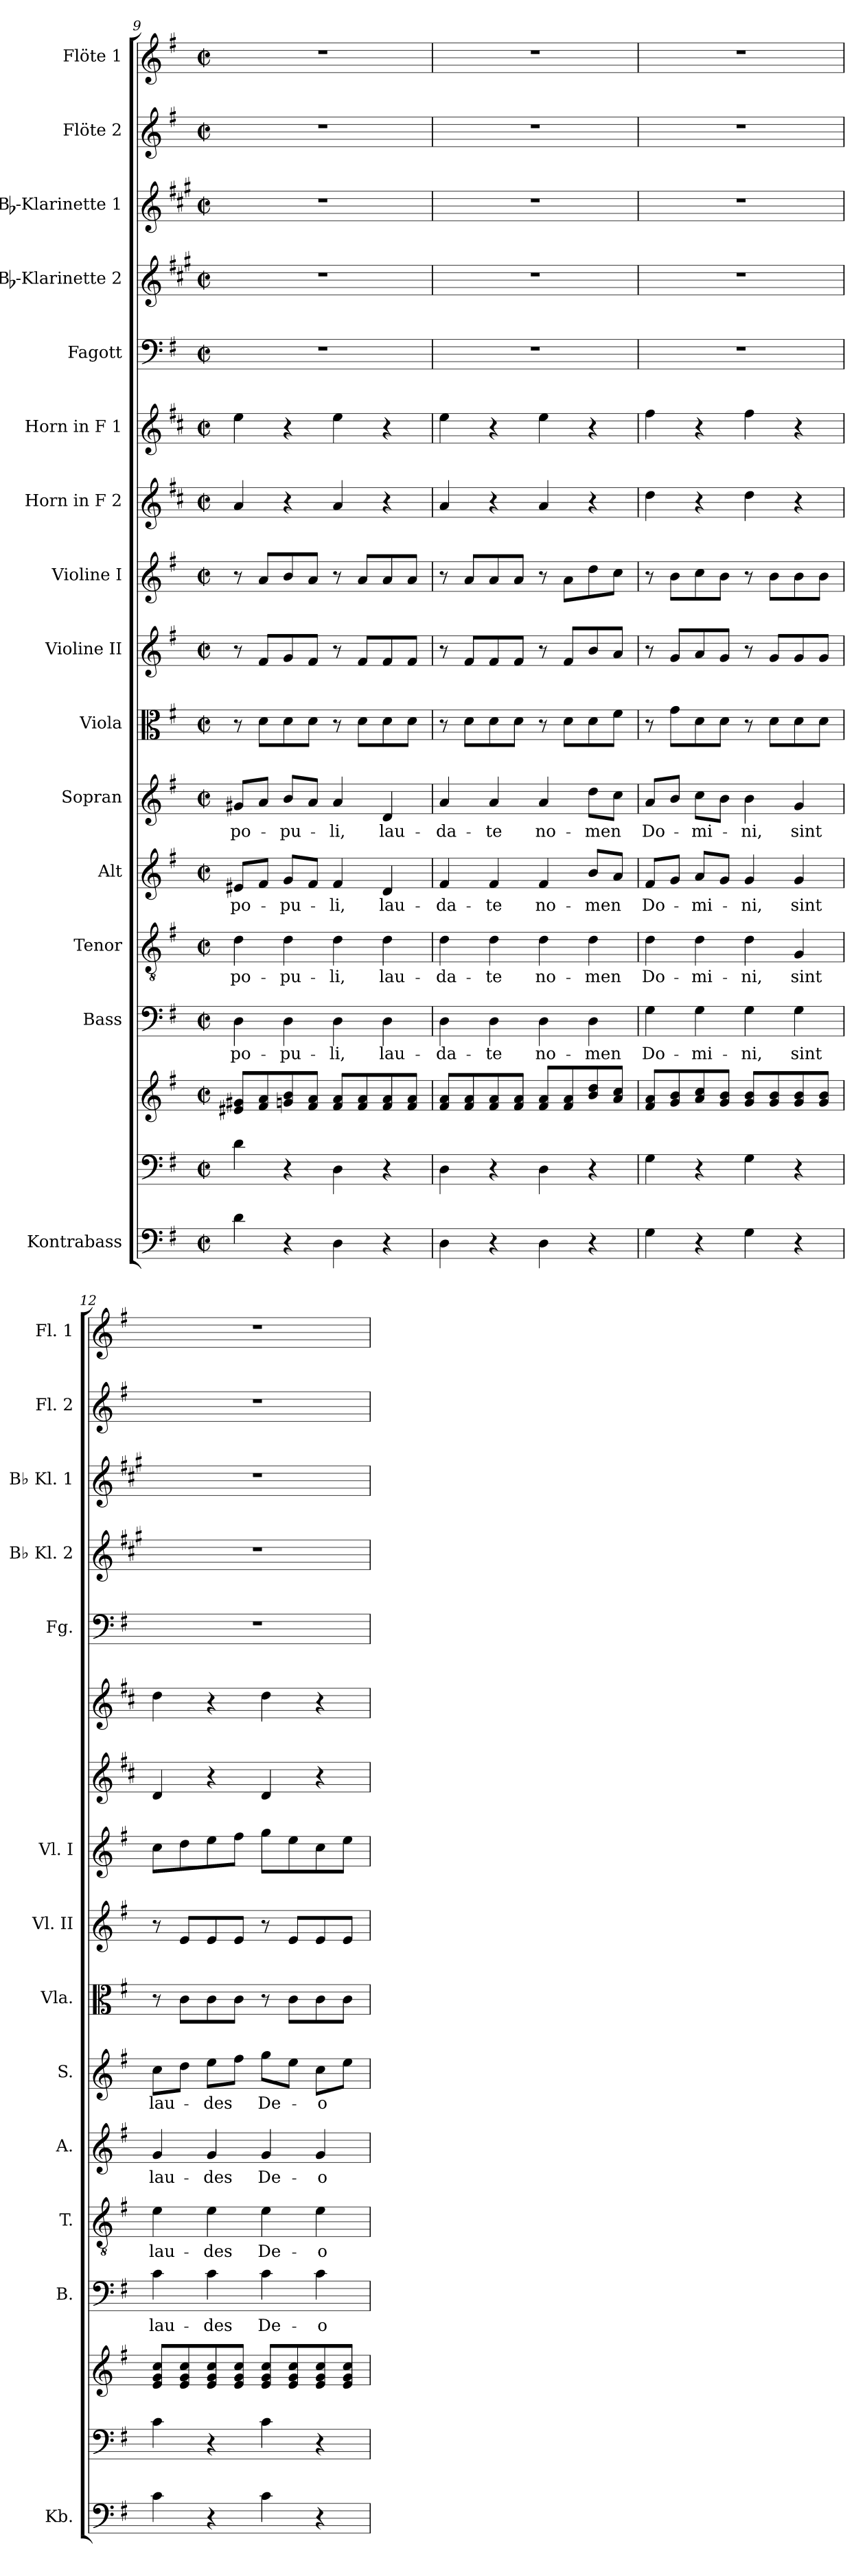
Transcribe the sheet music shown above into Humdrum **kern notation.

**kern	**kern	**kern	**kern	**text	**kern	**text	**kern	**text	**kern	**text	**kern	**kern	**kern	**kern	**kern	**kern	**kern	**kern	**kern	**kern
*part16	*part15	*part15	*part14	*part14	*part13	*part13	*part12	*part12	*part11	*part11	*part10	*part9	*part8	*part7	*part6	*part5	*part4	*part3	*part2	*part1
*staff17	*staff16	*staff15	*staff14	*staff14	*staff13	*staff13	*staff12	*staff12	*staff11	*staff11	*staff10	*staff9	*staff8	*staff7	*staff6	*staff5	*staff4	*staff3	*staff2	*staff1
*I"Kontrabass	*	*	*I"Bass	*	*I"Tenor	*	*I"Alt	*	*I"Sopran	*	*I"Viola	*I"Violine II	*I"Violine I	*I"Horn in F 2	*I"Horn in F 1	*I"Fagott	*I"Bb-Klarinette 2	*I"Bb-Klarinette 1	*I"Flöte 2	*I"Flöte 1
*I'Kb.	*	*	*I'B.	*	*I'T.	*	*I'A.	*	*I'S.	*	*I'Vla.	*I'Vl. II	*I'Vl. I	*	*	*I'Fg.	*I'Bb Kl. 2	*I'Bb Kl. 1	*I'Fl. 2	*I'Fl. 1
*clefF4	*clefF4	*clefG2	*clefF4	*	*clefGv2	*	*clefG2	*	*clefG2	*	*clefC3	*clefG2	*clefG2	*clefG2	*clefG2	*clefF4	*clefG2	*clefG2	*clefG2	*clefG2
*ITrd7c12	*	*	*	*	*	*	*	*	*	*	*	*	*	*ITrd4c7	*ITrd4c7	*	*ITrd1c2	*ITrd1c2	*	*
*k[f#]	*k[f#]	*k[f#]	*k[f#]	*	*k[f#]	*	*k[f#]	*	*k[f#]	*	*k[f#]	*k[f#]	*k[f#]	*k[f#]	*k[f#]	*k[f#]	*k[f#]	*k[f#]	*k[f#]	*k[f#]
*G:	*G:	*G:	*G:	*	*G:	*	*G:	*	*G:	*	*G:	*G:	*G:	*G:	*G:	*G:	*G:	*G:	*G:	*G:
*M2/2	*M2/2	*M2/2	*M2/2	*	*M2/2	*	*M2/2	*	*M2/2	*	*M2/2	*M2/2	*M2/2	*M2/2	*M2/2	*M2/2	*M2/2	*M2/2	*M2/2	*M2/2
*met(c|)	*met(c|)	*met(c|)	*met(c|)	*	*met(c|)	*	*met(c|)	*	*met(c|)	*	*met(c|)	*met(c|)	*met(c|)	*met(c|)	*met(c|)	*met(c|)	*met(c|)	*met(c|)	*met(c|)	*met(c|)
=9	=9	=9	=9	=9	=9	=9	=9	=9	=9	=9	=9	=9	=9	=9	=9	=9	=9	=9	=9	=9
!	!	!	!	!LO:LY:b	!	!LO:LY:b	!	!LO:LY:b	!	!LO:LY:b	!	!	!	!	!	!	!	!	!	!
4D\	4d\	8e#X/ 8g#X/L	4D\	po-	4d\	po-	8e#X/L	po-	8g#X/L	po-	8r	8r	8r	4d/	4a\	1r	1r	1r	1r	1r
.	.	8f#/ 8a/	.	.	.	.	8f#/J	.	8a/J	.	8d\L	8f#/L	8a/L	.	.	.	.	.	.	.
!	!	!	!	!LO:LY:b	!	!LO:LY:b	!	!LO:LY:b	!	!LO:LY:b	!	!	!	!	!	!	!	!	!	!
4r	4r	8gn/ 8b/	4D\	-pu-	4d\	-pu-	8g/L	-pu-	8b/L	-pu-	8d\	8g/	8b/	4r	4r	.	.	.	.	.
.	.	8f#/ 8a/J	.	.	.	.	8f#/J	.	8a/J	.	8d\J	8f#/J	8a/J	.	.	.	.	.	.	.
!	!	!	!	!LO:LY:b	!	!LO:LY:b	!	!LO:LY:b	!	!LO:LY:b	!	!	!	!	!	!	!	!	!	!
4DD\	4D\	8f#/ 8a/L	4D\	-li,	4d\	-li,	4f#/	-li,	4a/	-li,	8r	8r	8r	4d/	4a\	.	.	.	.	.
.	.	8f#/ 8a/	.	.	.	.	.	.	.	.	8d\L	8f#/L	8a/L	.	.	.	.	.	.	.
!	!	!	!	!LO:LY:b	!	!LO:LY:b	!	!LO:LY:b	!	!LO:LY:b	!	!	!	!	!	!	!	!	!	!
4r	4r	8f#/ 8a/	4D\	lau-	4d\	lau-	4d/	lau-	4d/	lau-	8d\	8f#/	8a/	4r	4r	.	.	.	.	.
.	.	8f#/ 8a/J	.	.	.	.	.	.	.	.	8d\J	8f#/J	8a/J	.	.	.	.	.	.	.
=10	=10	=10	=10	=10	=10	=10	=10	=10	=10	=10	=10	=10	=10	=10	=10	=10	=10	=10	=10	=10
!	!	!	!	!LO:LY:b	!	!LO:LY:b	!	!LO:LY:b	!	!LO:LY:b	!	!	!	!	!	!	!	!	!	!
4DD\	4D\	8f#/ 8a/L	4D\	-da-	4d\	-da-	4f#/	-da-	4a/	-da-	8r	8r	8r	4d/	4a\	1r	1r	1r	1r	1r
.	.	8f#/ 8a/	.	.	.	.	.	.	.	.	8d\L	8f#/L	8a/L	.	.	.	.	.	.	.
!	!	!	!	!LO:LY:b	!	!LO:LY:b	!	!LO:LY:b	!	!LO:LY:b	!	!	!	!	!	!	!	!	!	!
4r	4r	8f#/ 8a/	4D\	-te	4d\	-te	4f#/	-te	4a/	-te	8d\	8f#/	8a/	4r	4r	.	.	.	.	.
.	.	8f#/ 8a/J	.	.	.	.	.	.	.	.	8d\J	8f#/J	8a/J	.	.	.	.	.	.	.
!	!	!	!	!LO:LY:b	!	!LO:LY:b	!	!LO:LY:b	!	!LO:LY:b	!	!	!	!	!	!	!	!	!	!
4DD\	4D\	8f#/ 8a/L	4D\	no-	4d\	no-	4f#/	no-	4a/	no-	8r	8r	8r	4d/	4a\	.	.	.	.	.
.	.	8f#/ 8a/	.	.	.	.	.	.	.	.	8d\L	8f#/L	8a\L	.	.	.	.	.	.	.
!	!	!	!	!LO:LY:b	!	!LO:LY:b	!	!LO:LY:b	!	!LO:LY:b	!	!	!	!	!	!	!	!	!	!
4r	4r	8b/ 8dd/	4D\	-men	4d\	-men	8b/L	-men	8dd\L	-men	8d\	8b/	8dd\	4r	4r	.	.	.	.	.
.	.	8a/ 8cc/J	.	.	.	.	8a/J	.	8cc\J	.	8f#\J	8a/J	8cc\J	.	.	.	.	.	.	.
=11	=11	=11	=11	=11	=11	=11	=11	=11	=11	=11	=11	=11	=11	=11	=11	=11	=11	=11	=11	=11
!	!	!	!	!LO:LY:b	!	!LO:LY:b	!	!LO:LY:b	!	!LO:LY:b	!	!	!	!	!	!	!	!	!	!
4GG\	4G\	8f#/ 8a/L	4G\	Do-	4d\	Do-	8f#/L	Do-	8a/L	Do-	8r	8r	8r	4g\	4b\	1r	1r	1r	1r	1r
.	.	8g/ 8b/	.	.	.	.	8g/J	.	8b/J	.	8g\L	8g/L	8b\L	.	.	.	.	.	.	.
!	!	!	!	!LO:LY:b	!	!LO:LY:b	!	!LO:LY:b	!	!LO:LY:b	!	!	!	!	!	!	!	!	!	!
4r	4r	8a/ 8cc/	4G\	-mi-	4d\	-mi-	8a/L	-mi-	8cc\L	-mi-	8d\	8a/	8cc\	4r	4r	.	.	.	.	.
.	.	8g/ 8b/J	.	.	.	.	8g/J	.	8b\J	.	8d\J	8g/J	8b\J	.	.	.	.	.	.	.
!	!	!	!	!LO:LY:b	!	!LO:LY:b	!	!LO:LY:b	!	!LO:LY:b	!	!	!	!	!	!	!	!	!	!
4GG\	4G\	8g/ 8b/L	4G\	-ni,	4d\	-ni,	4g/	-ni,	4b\	-ni,	8r	8r	8r	4g\	4b\	.	.	.	.	.
.	.	8g/ 8b/	.	.	.	.	.	.	.	.	8d\L	8g/L	8b\L	.	.	.	.	.	.	.
!	!	!	!	!LO:LY:b	!	!LO:LY:b	!	!LO:LY:b	!	!LO:LY:b	!	!	!	!	!	!	!	!	!	!
4r	4r	8g/ 8b/	4G\	sint	4G/	sint	4g/	sint	4g/	sint	8d\	8g/	8b\	4r	4r	.	.	.	.	.
.	.	8g/ 8b/J	.	.	.	.	.	.	.	.	8d\J	8g/J	8b\J	.	.	.	.	.	.	.
=12	=12	=12	=12	=12	=12	=12	=12	=12	=12	=12	=12	=12	=12	=12	=12	=12	=12	=12	=12	=12
!	!	!	!	!LO:LY:b	!	!LO:LY:b	!	!LO:LY:b	!	!LO:LY:b	!	!	!	!	!	!	!	!	!	!
4C\	4c\	8e/ 8g/ 8cc/L	4c\	lau-	4e\	lau-	4g/	lau-	8cc\L	lau-	8r	8r	8cc\L	4G/	4g\	1r	1r	1r	1r	1r
.	.	8e/ 8g/ 8cc/	.	.	.	.	.	.	8dd\J	.	8c\L	8e/L	8dd\	.	.	.	.	.	.	.
!	!	!	!	!LO:LY:b	!	!LO:LY:b	!	!LO:LY:b	!	!LO:LY:b	!	!	!	!	!	!	!	!	!	!
4r	4r	8e/ 8g/ 8cc/	4c\	-des	4e\	-des	4g/	-des	8ee\L	-des	8c\	8e/	8ee\	4r	4r	.	.	.	.	.
.	.	8e/ 8g/ 8cc/J	.	.	.	.	.	.	8ff#\J	.	8c\J	8e/J	8ff#\J	.	.	.	.	.	.	.
!	!	!	!	!LO:LY:b	!	!LO:LY:b	!	!LO:LY:b	!	!LO:LY:b	!	!	!	!	!	!	!	!	!	!
4C\	4c\	8e/ 8g/ 8cc/L	4c\	De-	4e\	De-	4g/	De-	8gg\L	De-	8r	8r	8gg\L	4G/	4g\	.	.	.	.	.
.	.	8e/ 8g/ 8cc/	.	.	.	.	.	.	8ee\J	.	8c\L	8e/L	8ee\	.	.	.	.	.	.	.
!	!	!	!	!LO:LY:b	!	!LO:LY:b	!	!LO:LY:b	!	!LO:LY:b	!	!	!	!	!	!	!	!	!	!
4r	4r	8e/ 8g/ 8cc/	4c\	-o	4e\	-o	4g/	-o	8cc\L	-o	8c\	8e/	8cc\	4r	4r	.	.	.	.	.
.	.	8e/ 8g/ 8cc/J	.	.	.	.	.	.	8ee\J	.	8c\J	8e/J	8ee\J	.	.	.	.	.	.	.
=	=	=	=	=	=	=	=	=	=	=	=	=	=	=	=	=	=	=	=	=
*-	*-	*-	*-	*-	*-	*-	*-	*-	*-	*-	*-	*-	*-	*-	*-	*-	*-	*-	*-	*-
